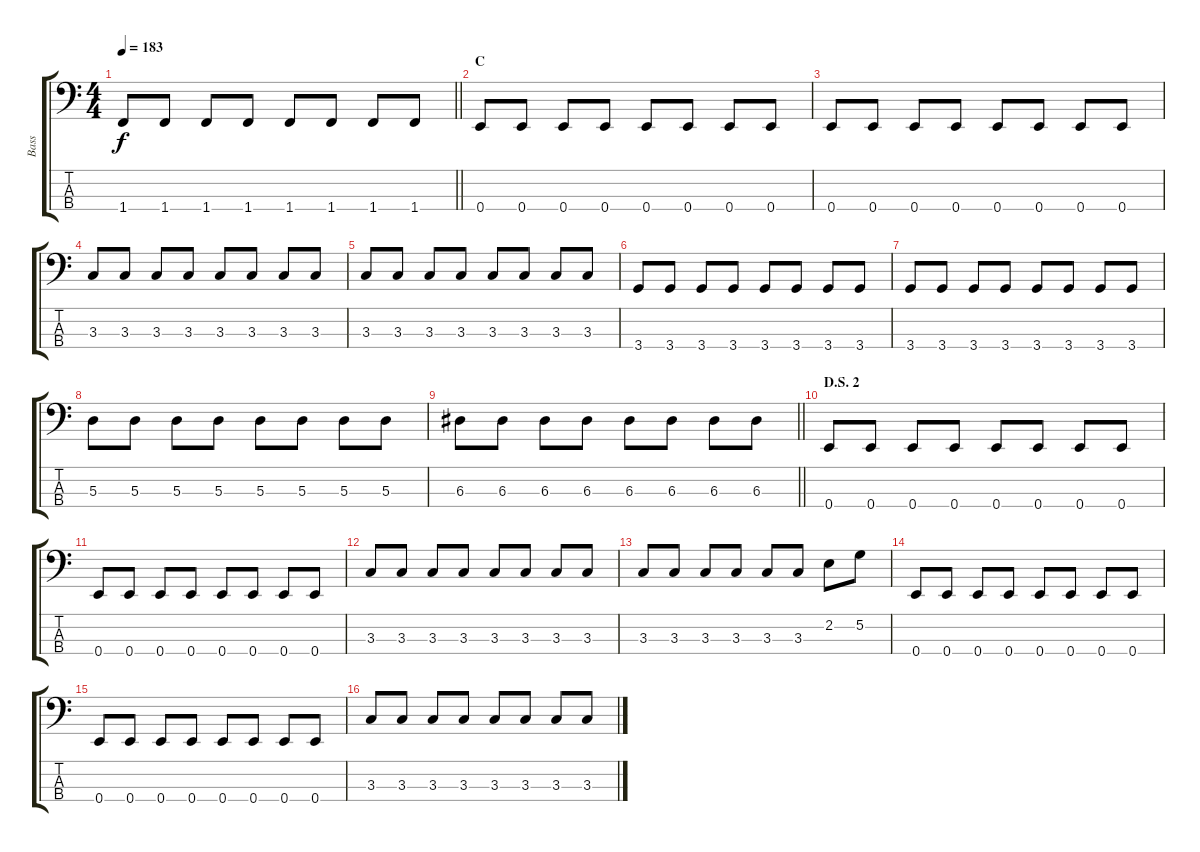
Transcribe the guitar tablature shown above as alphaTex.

\track ("Bass" "Bass") {instrument electricbassfinger}
\staff {score tabs}
\tuning (G2 D2 A1 E1) {hide}
\ts (4 4)
\tempo 183
\clef f4
\barLineRight lightlight
\ks c
1.4.8{dy f} 1.4.8 1.4.8 1.4.8 1.4.8 1.4.8 1.4.8 1.4.8 |
\section ("" "C")
0.4.8 0.4.8 0.4.8 0.4.8 0.4.8 0.4.8 0.4.8 0.4.8 |
0.4.8 0.4.8 0.4.8 0.4.8 0.4.8 0.4.8 0.4.8 0.4.8 |
3.3.8 3.3.8 3.3.8 3.3.8 3.3.8 3.3.8 3.3.8 3.3.8 |
3.3.8 3.3.8 3.3.8 3.3.8 3.3.8 3.3.8 3.3.8 3.3.8 |
3.4.8 3.4.8 3.4.8 3.4.8 3.4.8 3.4.8 3.4.8 3.4.8 |
3.4.8 3.4.8 3.4.8 3.4.8 3.4.8 3.4.8 3.4.8 3.4.8 |
5.3.8 5.3.8 5.3.8 5.3.8 5.3.8 5.3.8 5.3.8 5.3.8 |
\barLineRight lightlight
6.3.8 6.3.8 6.3.8 6.3.8 6.3.8 6.3.8 6.3.8 6.3.8 |
\section ("" "D.S. 2")
0.4.8 0.4.8 0.4.8 0.4.8 0.4.8 0.4.8 0.4.8 0.4.8 |
0.4.8 0.4.8 0.4.8 0.4.8 0.4.8 0.4.8 0.4.8 0.4.8 |
3.3.8 3.3.8 3.3.8 3.3.8 3.3.8 3.3.8 3.3.8 3.3.8 |
3.3.8 3.3.8 3.3.8 3.3.8 3.3.8 3.3.8 2.2.8 5.2.8 |
0.4.8 0.4.8 0.4.8 0.4.8 0.4.8 0.4.8 0.4.8 0.4.8 |
0.4.8 0.4.8 0.4.8 0.4.8 0.4.8 0.4.8 0.4.8 0.4.8 |
3.3.8 3.3.8 3.3.8 3.3.8 3.3.8 3.3.8 3.3.8 3.3.8
